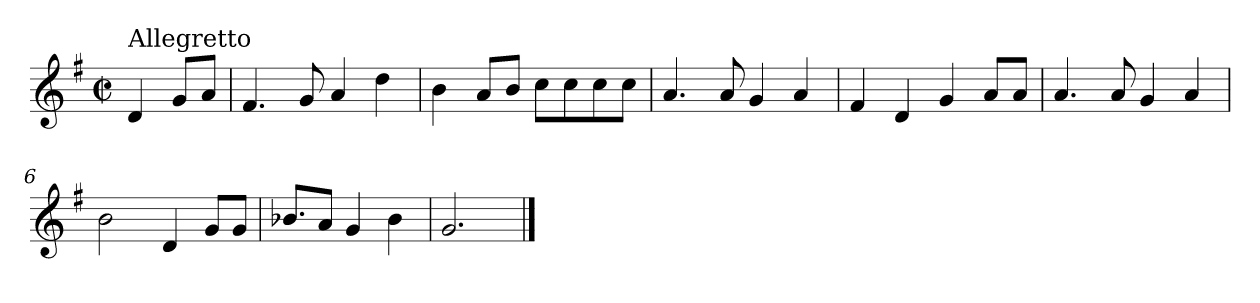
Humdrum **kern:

**kern
*part1
*staff1
*clefG2
*k[f#]
*G:
*M2/2
*met(c|)
=
!LO:TX:a:t=Allegretto
4d/
8g/L
8a/J
=1
4.f#/
8g/
4a/
4dd\
=2
4b\
8a/L
8b/J
8cc\L
8cc\
8cc\
8cc\J
=3
4.a/
8a/
4g/
4a/
=4
4f#/
4d/
4g/
8a/L
8a/J
!!LO:LB:g=z
=5
4.a/
8a/
4g/
4a/
=6
2b\
4d/
8g/L
8g/J
=7
8.b-X/L
8a/J
4g/
4b-\
=8
2.g/
==
*-
